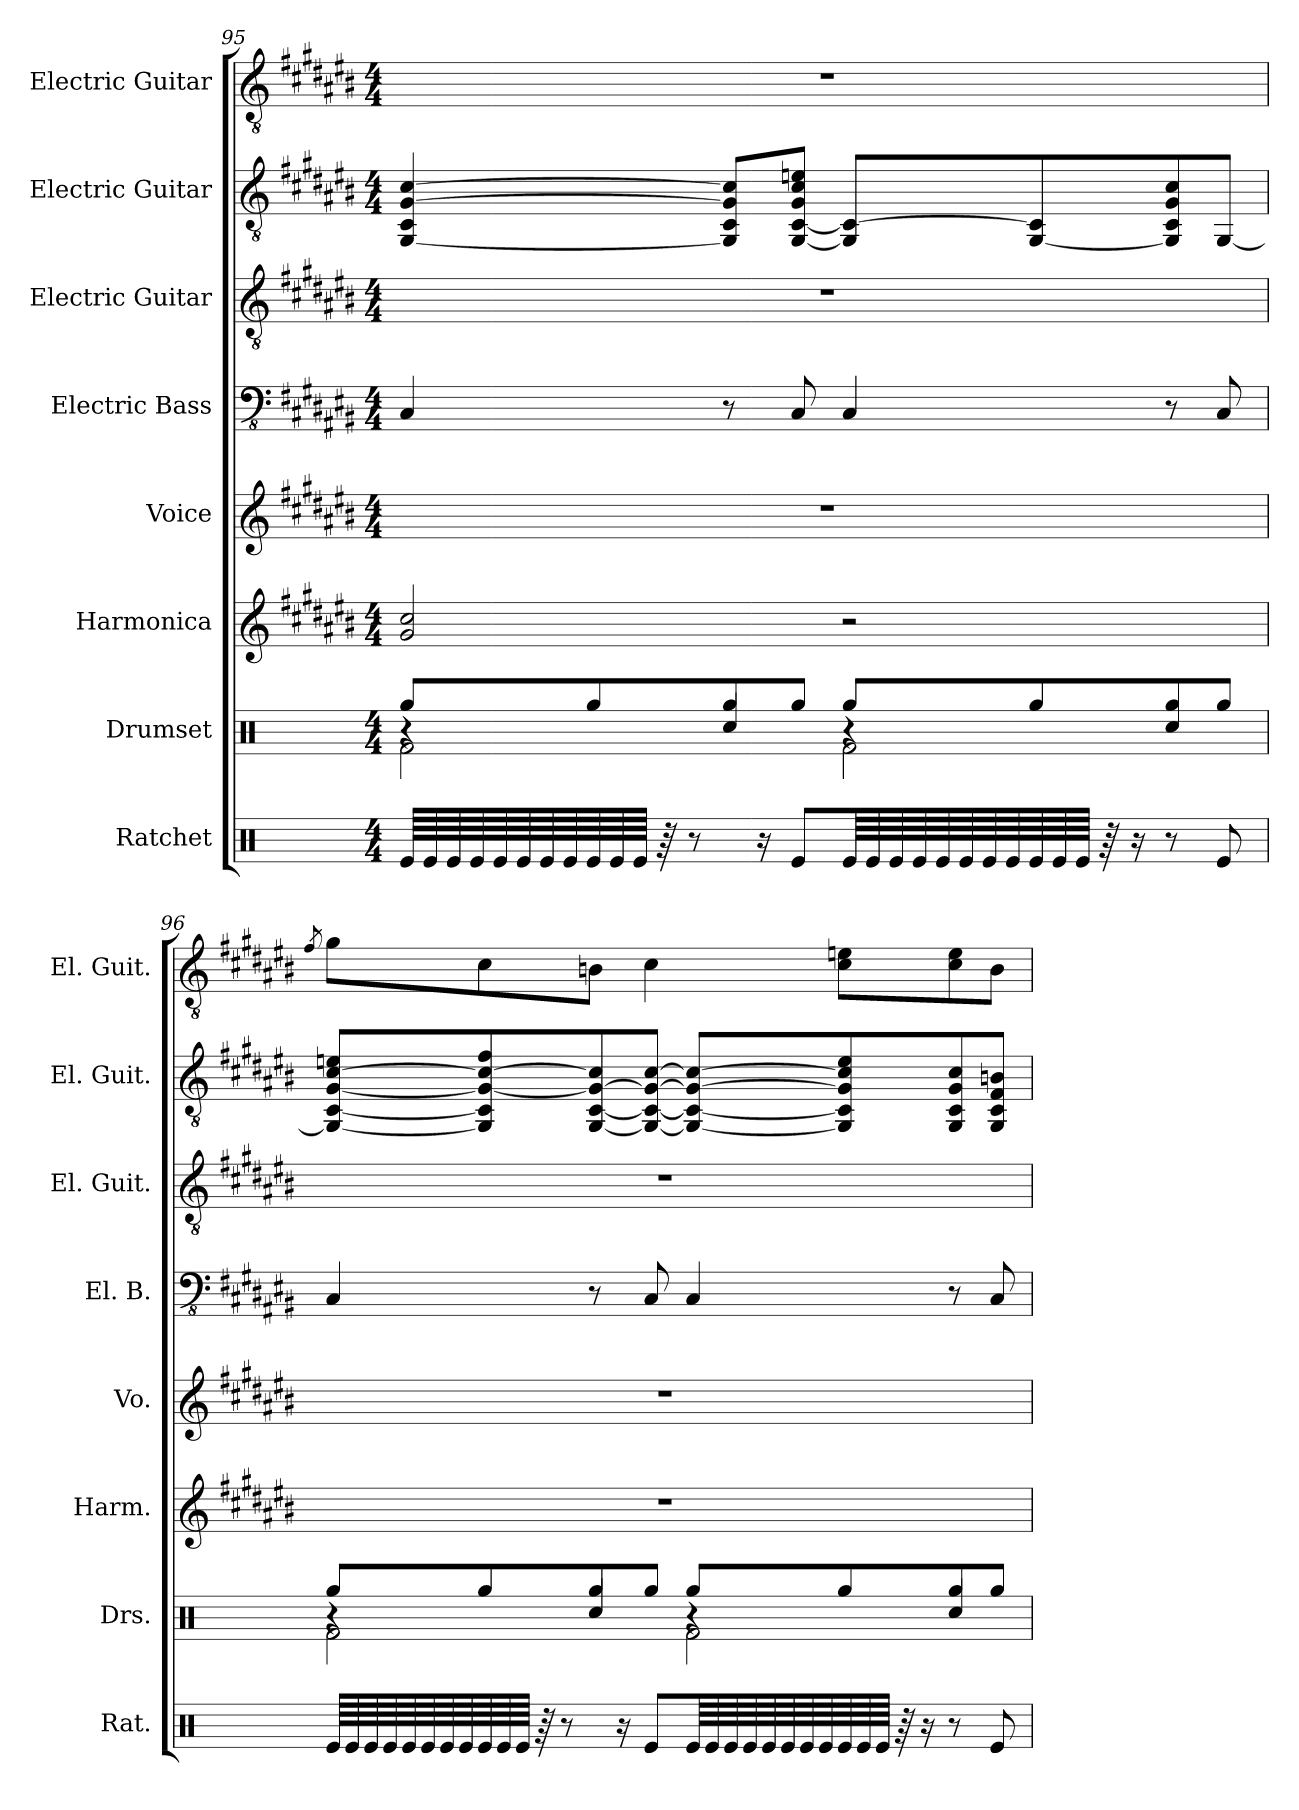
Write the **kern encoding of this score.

**kern	**kern	**kern	**kern	**kern	**kern	**kern	**kern
*part8	*part7	*part6	*part5	*part4	*part3	*part2	*part1
*staff8	*staff7	*staff6	*staff5	*staff4	*staff3	*staff2	*staff1
*I"Ratchet	*I"Drumset	*I"Harmonica	*I"Voice	*I"Electric Bass	*I"Electric Guitar	*I"Electric Guitar	*I"Electric Guitar
*I'Rat.	*I'Drs.	*I'Harm.	*I'Vo.	*I'El. B.	*I'El. Guit.	*I'El. Guit.	*I'El. Guit.
!!LO:PB:g=z
*clefX	*clefX	*clefG2	*clefG2	*clefFv4	*clefGv2	*clefGv2	*clefGv2
*k[]	*k[]	*k[f#c#g#d#a#e#b#]	*k[f#c#g#d#a#e#b#]	*k[f#c#g#d#a#e#b#]	*k[f#c#g#d#a#e#b#]	*k[f#c#g#d#a#e#b#]	*k[f#c#g#d#a#e#b#]
*M4/4	*M4/4	*M4/4	*M4/4	*M4/4	*M4/4	*M4/4	*M4/4
=95	=95	=95	=95	=95	=95	=95	=95
*	*^	*	*	*	*	*	*
*	*	*^	*	*	*	*	*	*
64Re/LLLL	4r	2Rf\	8Rgg/L	2g#/ 2cc#/	1r	4CC#/	1r	[4GG#/ 4C#/ [4G#/ [4c#/	1r
64Re/	.	.	.	.	.	.	.	.	.
64Re/	.	.	.	.	.	.	.	.	.
64Re/	.	.	.	.	.	.	.	.	.
64Re/	.	.	.	.	.	.	.	.	.
64Re/	.	.	.	.	.	.	.	.	.
64Re/	.	.	.	.	.	.	.	.	.
64Re/	.	.	.	.	.	.	.	.	.
64Re/	.	.	8Rgg/	.	.	.	.	.	.
64Re/	.	.	.	.	.	.	.	.	.
64Re/JJJJ	.	.	.	.	.	.	.	.	.
64r	.	.	.	.	.	.	.	.	.
8r	.	.	.	.	.	.	.	.	.
.	4Rcc/	.	8Rgg/	.	.	8r	.	8GG#/] 8C#/ 8G#/] 8c#/]L	.
16r	.	.	.	.	.	.	.	.	.
8Re/L	.	.	8Rgg/J	.	.	8CC#/	.	[8GG#/ [8C#/ 8G#/ 8c#/ 8en/J	.
64Re/LLL	4r	2Rf\	8Rgg/L	2r	.	4CC#/	.	8GG#/] 8C#/_L	.
64Re/	.	.	.	.	.	.	.	.	.
64Re/	.	.	.	.	.	.	.	.	.
64Re/	.	.	.	.	.	.	.	.	.
64Re/	.	.	.	.	.	.	.	.	.
64Re/	.	.	.	.	.	.	.	.	.
64Re/	.	.	.	.	.	.	.	.	.
64Re/	.	.	.	.	.	.	.	.	.
64Re/	.	.	8Rgg/	.	.	.	.	[8GG#/ 8C#/]	.
64Re/	.	.	.	.	.	.	.	.	.
64Re/JJJJ	.	.	.	.	.	.	.	.	.
64r	.	.	.	.	.	.	.	.	.
16r	.	.	.	.	.	.	.	.	.
8r	4Rcc/	.	8Rgg/	.	.	8r	.	8GG#/] 8C#/ 8G#/ 8c#/	.
8Re/	.	.	8Rgg/J	.	.	8CC#/	.	[8GG#/J	.
!!LO:PB:g=z
=96	=96	=96	=96	=96	=96	=96	=96	=96	=96
.	.	.	.	.	.	.	.	.	8qf#/
64Re/LLLL	4r	2Rf\	8Rgg/L	1r	1r	4CC#/	1r	8GG#/_ [8C#/ [8G#/ [8c#/ 8en/L	8g#\L
64Re/	.	.	.	.	.	.	.	.	.
64Re/	.	.	.	.	.	.	.	.	.
64Re/	.	.	.	.	.	.	.	.	.
64Re/	.	.	.	.	.	.	.	.	.
64Re/	.	.	.	.	.	.	.	.	.
64Re/	.	.	.	.	.	.	.	.	.
64Re/	.	.	.	.	.	.	.	.	.
64Re/	.	.	8Rgg/	.	.	.	.	8GG#/] 8C#/] 8G#/_ 8c#/_ 8f#/	8c#\
64Re/	.	.	.	.	.	.	.	.	.
64Re/JJJJ	.	.	.	.	.	.	.	.	.
64r	.	.	.	.	.	.	.	.	.
8r	.	.	.	.	.	.	.	.	.
.	4Rcc/	.	8Rgg/	.	.	8r	.	[8GG#/ [8C#/ 8G#/_ 8c#/]	8Bn\J
16r	.	.	.	.	.	.	.	.	.
8Re/L	.	.	8Rgg/J	.	.	8CC#/	.	8GG#/_ 8C#/_ 8G#/_ [8c#/J	4c#\
64Re/LLL	4r	2Rf\	8Rgg/L	.	.	4CC#/	.	8GG#/_ 8C#/_ 8G#/_ 8c#/_L	.
64Re/	.	.	.	.	.	.	.	.	.
64Re/	.	.	.	.	.	.	.	.	.
64Re/	.	.	.	.	.	.	.	.	.
64Re/	.	.	.	.	.	.	.	.	.
64Re/	.	.	.	.	.	.	.	.	.
64Re/	.	.	.	.	.	.	.	.	.
64Re/	.	.	.	.	.	.	.	.	.
64Re/	.	.	8Rgg/	.	.	.	.	8GG#/] 8C#/] 8G#/] 8c#/] 8e/	8c#\ 8en\L
64Re/	.	.	.	.	.	.	.	.	.
64Re/JJJJ	.	.	.	.	.	.	.	.	.
64r	.	.	.	.	.	.	.	.	.
16r	.	.	.	.	.	.	.	.	.
8r	4Rcc/	.	8Rgg/	.	.	8r	.	8GG#/ 8C#/ 8G#/ 8c#/	8c#\ 8e\
8Re/	.	.	8Rgg/J	.	.	8CC#/	.	8GG#/ 8C#/ 8F#/ 8Bn/J	8B\J
*	*v	*v	*v	*	*	*	*	*	*
=	=	=	=	=	=	=	=
*-	*-	*-	*-	*-	*-	*-	*-
